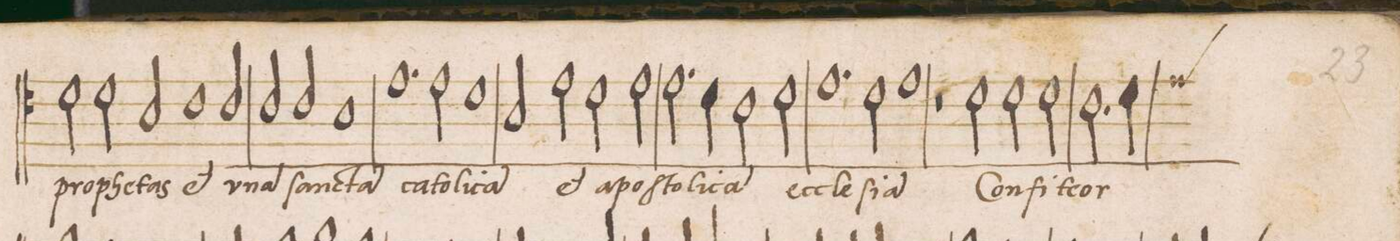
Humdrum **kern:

**kern	**text
*I"ALTVS	*
*clefC4	*
*k[]	*
*met(C|)	*
*M2/1	*
2d\	pro-
2d\	-phe-
=110-	=110-
2B/	-tas
1c	et
2c/	v-
=111-	=111-
2c/	-na(m)
2c/	ſan-
1B	-cta(m)
=112-	=112-
1.e	ca-
2e\	-to-
=113-	=113-
1d	-li-
2B/	-ca(m)
2e\	et
=114-	=114-
2d\	a-
2e\	-po-
2.e\	-ſto-
4d\	-li-
=115-	=115-
2c\	-ca(m)
2d\	ec-
1.e	-cle-
=116-	=116-
2d\	-si-
1e	-a(m)
=117-	=117-
2r	.
2d\	Con-
2d\	-fi-
2d\	-te-
=118-	=118-
2.c\	-or
*custos:e	*
4d\	.
*-	*-
